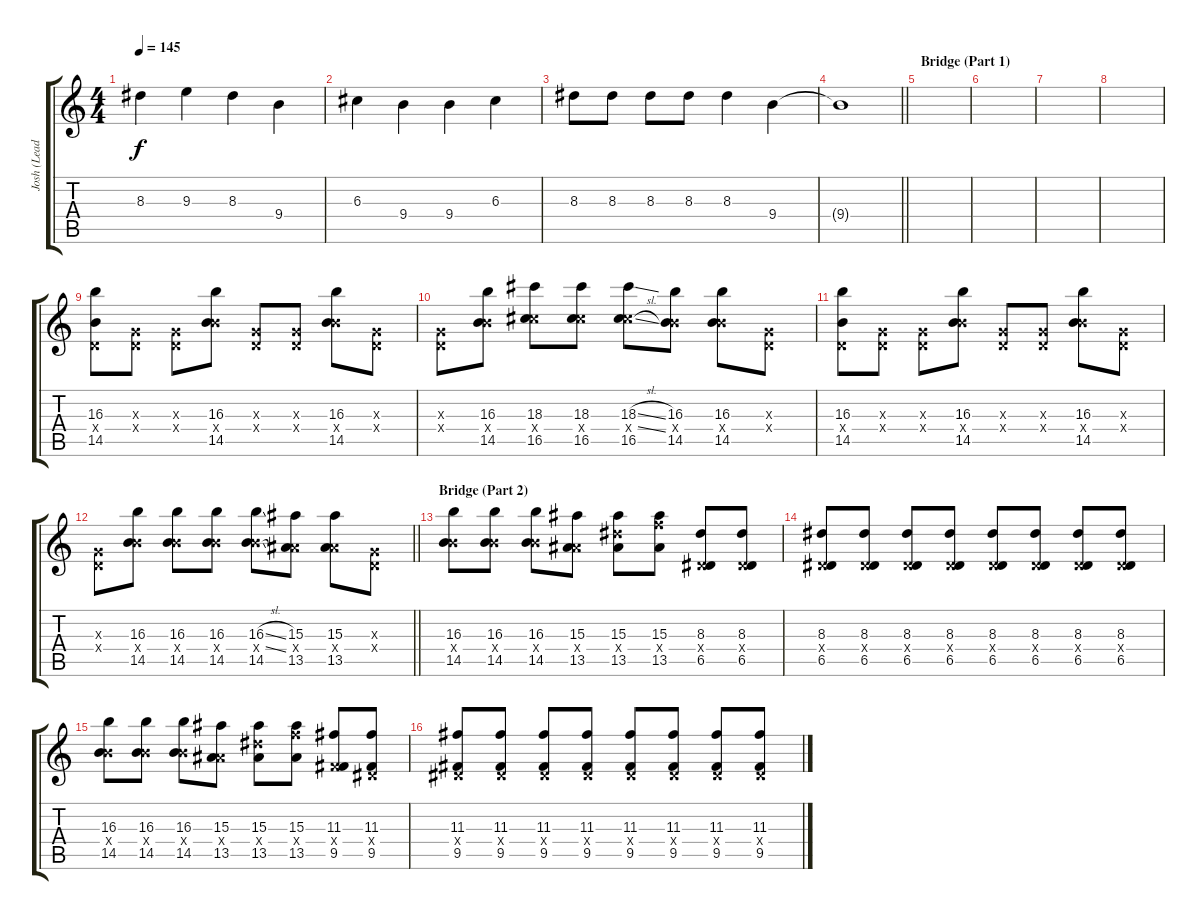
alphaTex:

\track ("Josh (Lead Guitar)" "Josh (Lead") {instrument overdrivenguitar}
\staff {score tabs}
\tuning (E4 B3 G3 D3 A2 D2) {hide}
\ts (4 4)
\tempo 145
\clef g2
\ks c
8.3.4{dy f} 9.3.4 8.3.4 9.4.4 |
6.3.4 9.4.4 9.4.4 6.3.4 |
8.3.8 8.3.8 8.3.8 8.3.8 8.3.4 9.4.4 |
\barLineRight lightlight
9.4{t}.1 |
\section ("" "Bridge (Part 1)")
|
|
|
|
(16.3 0.4{x} 14.5).8 (0.3{x} 0.4{x}).8 (0.3{x} 0.4{x}).8 (16.3 9.4{x} 14.5).8 (0.3{x} 0.4{x}).8 (0.3{x} 0.4{x}).8 (16.3 9.4{x} 14.5).8 (0.3{x} 0.4{x}).8 |
(0.3{x} 0.4{x}).8 (16.3 9.4{x} 14.5).8 (18.3 11.4{x} 16.5).8 (18.3 11.4{x} 16.5).8 (18.3{sl} 11.4{sl x} 16.5).8 (16.3 9.4{x} 14.5).8 (16.3 9.4{x} 14.5).8 (0.3{x} 0.4{x}).8 |
(16.3 0.4{x} 14.5).8 (0.3{x} 0.4{x}).8 (0.3{x} 0.4{x}).8 (16.3 9.4{x} 14.5).8 (0.3{x} 0.4{x}).8 (0.3{x} 0.4{x}).8 (16.3 9.4{x} 14.5).8 (0.3{x} 0.4{x}).8 |
\barLineRight lightlight
(0.3{x} 0.4{x}).8 (16.3 9.4{x} 14.5).8 (16.3 9.4{x} 14.5).8 (16.3 9.4{x} 14.5).8 (16.3{sl} 9.4{sl x} 14.5).8 (15.3 8.4{x} 13.5).8 (15.3 8.4{x} 13.5).8 (0.3{x} 0.4{x}).8 |
\section ("" "Bridge (Part 2)")
(16.3 9.4{x} 14.5).8 (16.3 9.4{x} 14.5).8 (16.3 9.4{x} 14.5).8 (15.3 8.4{x} 13.5).8 (15.3 13.4{x} 13.5).8 (15.3 15.4{x} 13.5).8 (8.3 1.4{x} 6.5).8 (8.3 1.4{x} 6.5).8 |
(8.3 1.4{x} 6.5).8 (8.3 1.4{x} 6.5).8 (8.3 1.4{x} 6.5).8 (8.3 1.4{x} 6.5).8 (8.3 1.4{x} 6.5).8 (8.3 1.4{x} 6.5).8 (8.3 1.4{x} 6.5).8 (8.3 1.4{x} 6.5).8 |
(16.3 9.4{x} 14.5).8 (16.3 9.4{x} 14.5).8 (16.3 9.4{x} 14.5).8 (15.3 8.4{x} 13.5).8 (15.3 13.4{x} 13.5).8 (15.3 15.4{x} 13.5).8 (11.3 4.4{x} 9.5).8 (11.3 1.4{x} 9.5).8 |
(11.3 1.4{x} 9.5).8 (11.3 1.4{x} 9.5).8 (11.3 1.4{x} 9.5).8 (11.3 1.4{x} 9.5).8 (11.3 1.4{x} 9.5).8 (11.3 1.4{x} 9.5).8 (11.3 1.4{x} 9.5).8 (11.3 1.4{x} 9.5).8
